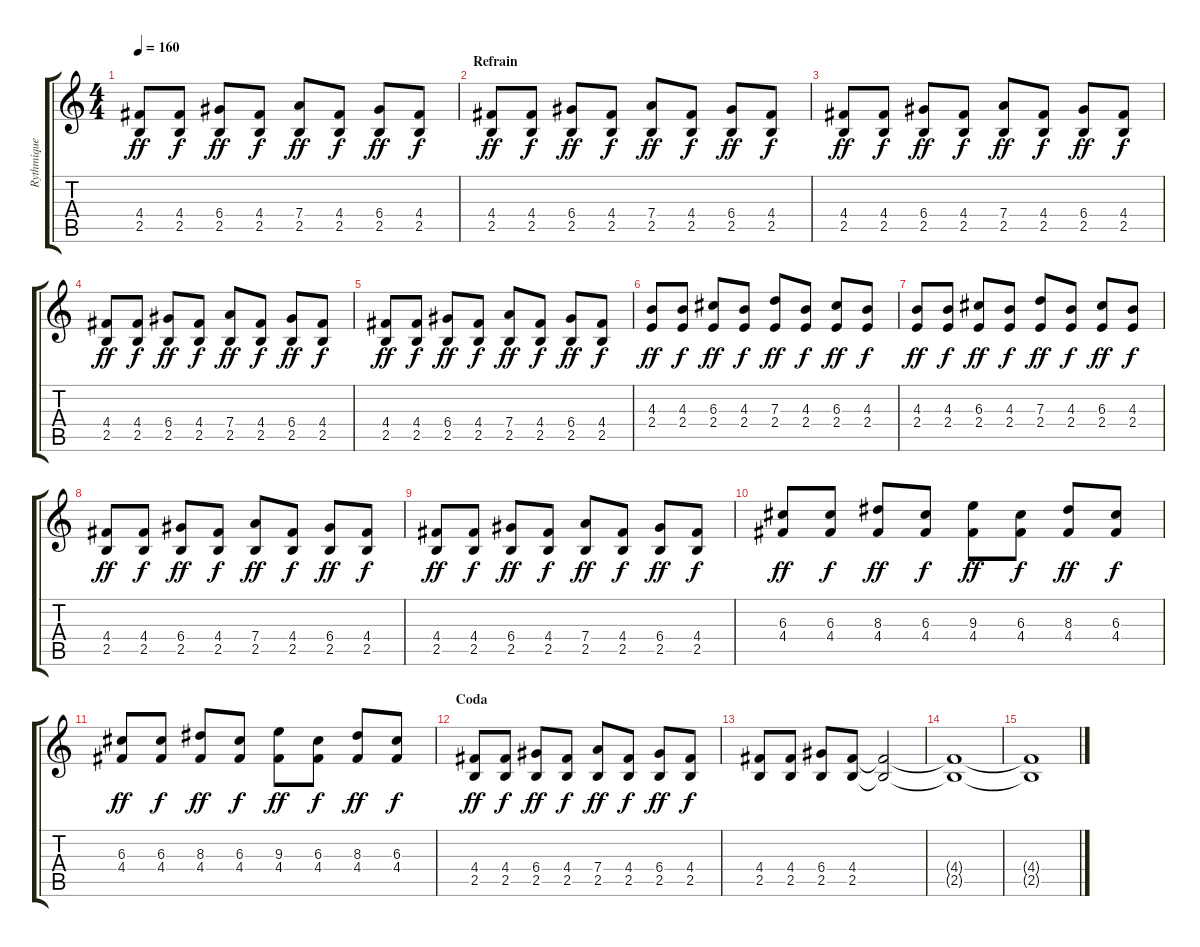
\track ("Rythmique" "Rythmique") {instrument distortionguitar}
\staff {score tabs}
\tuning (E4 B3 G3 D3 A2 E2) {hide}
\ts (4 4)
\tempo 160
\clef g2
\ks c
(4.4 2.5).8{dy ff} (4.4 2.5).8{dy f} (6.4 2.5).8{dy ff} (4.4 2.5).8{dy f} (7.4 2.5).8{dy ff} (4.4 2.5).8{dy f} (6.4 2.5).8{dy ff} (4.4 2.5).8{dy f} |
\section ("" "Refrain")
(4.4 2.5).8{dy ff} (4.4 2.5).8{dy f} (6.4 2.5).8{dy ff} (4.4 2.5).8{dy f} (7.4 2.5).8{dy ff} (4.4 2.5).8{dy f} (6.4 2.5).8{dy ff} (4.4 2.5).8{dy f} |
(4.4 2.5).8{dy ff} (4.4 2.5).8{dy f} (6.4 2.5).8{dy ff} (4.4 2.5).8{dy f} (7.4 2.5).8{dy ff} (4.4 2.5).8{dy f} (6.4 2.5).8{dy ff} (4.4 2.5).8{dy f} |
(4.4 2.5).8{dy ff} (4.4 2.5).8{dy f} (6.4 2.5).8{dy ff} (4.4 2.5).8{dy f} (7.4 2.5).8{dy ff} (4.4 2.5).8{dy f} (6.4 2.5).8{dy ff} (4.4 2.5).8{dy f} |
(4.4 2.5).8{dy ff} (4.4 2.5).8{dy f} (6.4 2.5).8{dy ff} (4.4 2.5).8{dy f} (7.4 2.5).8{dy ff} (4.4 2.5).8{dy f} (6.4 2.5).8{dy ff} (4.4 2.5).8{dy f} |
(4.3 2.4).8{dy ff} (4.3 2.4).8{dy f} (6.3 2.4).8{dy ff} (4.3 2.4).8{dy f} (7.3 2.4).8{dy ff} (4.3 2.4).8{dy f} (6.3 2.4).8{dy ff} (4.3 2.4).8{dy f} |
(4.3 2.4).8{dy ff} (4.3 2.4).8{dy f} (6.3 2.4).8{dy ff} (4.3 2.4).8{dy f} (7.3 2.4).8{dy ff} (4.3 2.4).8{dy f} (6.3 2.4).8{dy ff} (4.3 2.4).8{dy f} |
(4.4 2.5).8{dy ff} (4.4 2.5).8{dy f} (6.4 2.5).8{dy ff} (4.4 2.5).8{dy f} (7.4 2.5).8{dy ff} (4.4 2.5).8{dy f} (6.4 2.5).8{dy ff} (4.4 2.5).8{dy f} |
(4.4 2.5).8{dy ff} (4.4 2.5).8{dy f} (6.4 2.5).8{dy ff} (4.4 2.5).8{dy f} (7.4 2.5).8{dy ff} (4.4 2.5).8{dy f} (6.4 2.5).8{dy ff} (4.4 2.5).8{dy f} |
(6.3 4.4).8{dy ff} (6.3 4.4).8{dy f} (8.3 4.4).8{dy ff} (6.3 4.4).8{dy f} (9.3 4.4).8{dy ff} (6.3 4.4).8{dy f} (8.3 4.4).8{dy ff} (6.3 4.4).8{dy f} |
(6.3 4.4).8{dy ff} (6.3 4.4).8{dy f} (8.3 4.4).8{dy ff} (6.3 4.4).8{dy f} (9.3 4.4).8{dy ff} (6.3 4.4).8{dy f} (8.3 4.4).8{dy ff} (6.3 4.4).8{dy f} |
\section ("" "Coda")
(4.4 2.5).8{dy ff} (4.4 2.5).8{dy f} (6.4 2.5).8{dy ff} (4.4 2.5).8{dy f} (7.4 2.5).8{dy ff} (4.4 2.5).8{dy f} (6.4 2.5).8{dy ff} (4.4 2.5).8{dy f} |
(4.4 2.5).8 (4.4 2.5).8 (6.4 2.5).8 (4.4 2.5).8 (4.4{t} 2.5{t}).2 |
(4.4{t} 2.5{t}).1 |
(4.4{t} 2.5{t}).1
